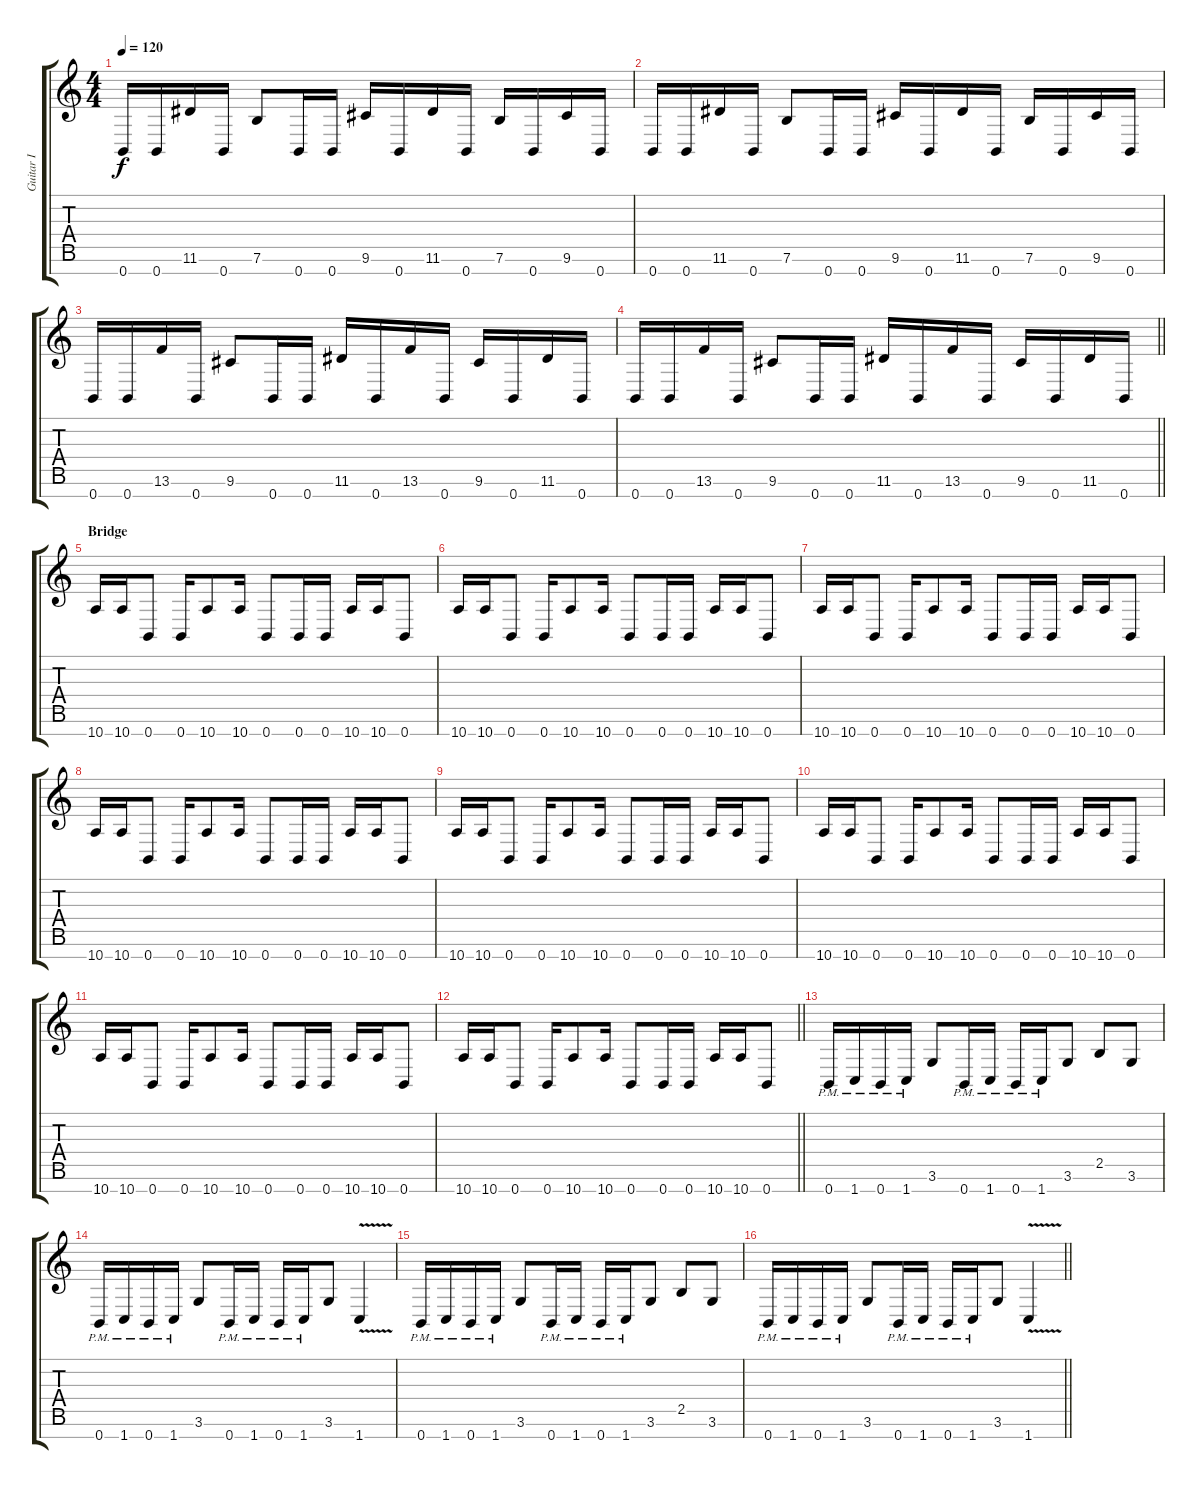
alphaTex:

\track ("Guitar I" "Guitar I") {instrument distortionguitar}
\staff {score tabs}
\tuning (E4 B3 G3 D3 A2 E2 B1) {hide}
\ts (4 4)
\tempo 120
\clef g2
\ks c
0.7.16{dy f} 0.7.16 11.6.16 0.7.16 7.6.8 0.7.16 0.7.16 9.6.16 0.7.16 11.6.16 0.7.16 7.6.16 0.7.16 9.6.16 0.7.16 |
0.7.16 0.7.16 11.6.16 0.7.16 7.6.8 0.7.16 0.7.16 9.6.16 0.7.16 11.6.16 0.7.16 7.6.16 0.7.16 9.6.16 0.7.16 |
0.7.16 0.7.16 13.6.16 0.7.16 9.6.8 0.7.16 0.7.16 11.6.16 0.7.16 13.6.16 0.7.16 9.6.16 0.7.16 11.6.16 0.7.16 |
\barLineRight lightlight
0.7.16 0.7.16 13.6.16 0.7.16 9.6.8 0.7.16 0.7.16 11.6.16 0.7.16 13.6.16 0.7.16 9.6.16 0.7.16 11.6.16 0.7.16 |
\section ("" "Bridge")
10.7.16 10.7.16 0.7.8 0.7.16 10.7.8 10.7.16 0.7.8 0.7.16 0.7.16 10.7.16 10.7.16 0.7.8 |
10.7.16 10.7.16 0.7.8 0.7.16 10.7.8 10.7.16 0.7.8 0.7.16 0.7.16 10.7.16 10.7.16 0.7.8 |
10.7.16 10.7.16 0.7.8 0.7.16 10.7.8 10.7.16 0.7.8 0.7.16 0.7.16 10.7.16 10.7.16 0.7.8 |
10.7.16 10.7.16 0.7.8 0.7.16 10.7.8 10.7.16 0.7.8 0.7.16 0.7.16 10.7.16 10.7.16 0.7.8 |
10.7.16 10.7.16 0.7.8 0.7.16 10.7.8 10.7.16 0.7.8 0.7.16 0.7.16 10.7.16 10.7.16 0.7.8 |
10.7.16 10.7.16 0.7.8 0.7.16 10.7.8 10.7.16 0.7.8 0.7.16 0.7.16 10.7.16 10.7.16 0.7.8 |
10.7.16 10.7.16 0.7.8 0.7.16 10.7.8 10.7.16 0.7.8 0.7.16 0.7.16 10.7.16 10.7.16 0.7.8 |
\barLineRight lightlight
10.7.16 10.7.16 0.7.8 0.7.16 10.7.8 10.7.16 0.7.8 0.7.16 0.7.16 10.7.16 10.7.16 0.7.8 |
\section ("" "")
0.7{pm}.16 1.7{pm}.16 0.7{pm}.16 1.7{pm}.16 3.6.8 0.7{pm}.16 1.7{pm}.16 0.7{pm}.16 1.7{pm}.16 3.6.8 2.5.8 3.6.8 |
0.7{pm}.16 1.7{pm}.16 0.7{pm}.16 1.7{pm}.16 3.6.8 0.7{pm}.16 1.7{pm}.16 0.7{pm}.16 1.7{pm}.16 3.6.8 1.7{v}.4 |
0.7{pm}.16 1.7{pm}.16 0.7{pm}.16 1.7{pm}.16 3.6.8 0.7{pm}.16 1.7{pm}.16 0.7{pm}.16 1.7{pm}.16 3.6.8 2.5.8 3.6.8 |
\barLineRight lightlight
0.7{pm}.16 1.7{pm}.16 0.7{pm}.16 1.7{pm}.16 3.6.8 0.7{pm}.16 1.7{pm}.16 0.7{pm}.16 1.7{pm}.16 3.6.8 1.7{v}.4
